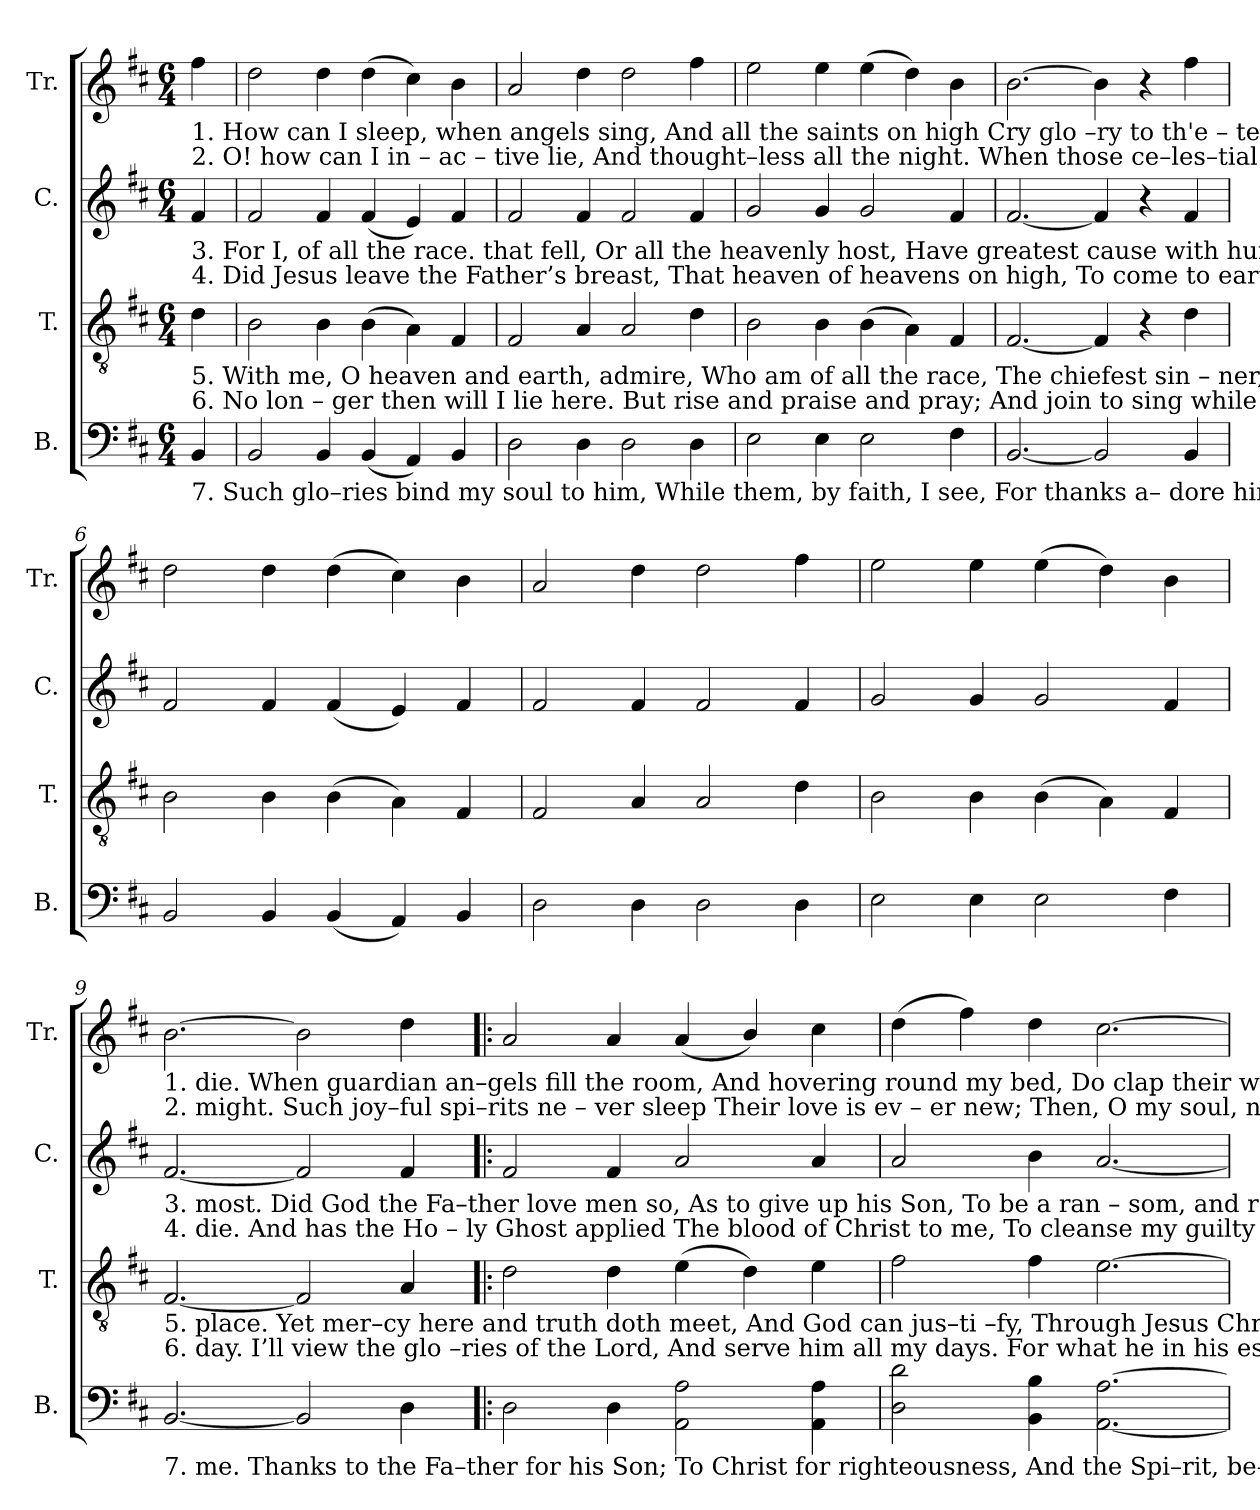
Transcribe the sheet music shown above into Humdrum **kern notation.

**kern	**kern	**kern	**kern
*part4	*part3	*part2	*part1
*staff4	*staff3	*staff2	*staff1
*I"B.	*I"T.	*I"C.	*I"Tr.
*I'B.	*I'T.	*I'C.	*I'Tr.
*clefF4	*clefGv2	*clefG2	*clefG2
*k[f#c#]	*k[f#c#]	*k[f#c#]	*k[f#c#]
*M6/4	*M6/4	*M6/4	*M6/4
*MM180	*MM180	*MM180	*MM180
=1	=1	=1	=1
!	!	!	!LO:TX:b:t=1. How  can  I  sleep, when angels  sing,  And all    the  saints  on   high             Cry glo –ry  to  th'e – ter – nal King,  The Lamb that once did
!	!	!	!LO:TX:b:t=2. O!     how  can  I   in – ac – tive  lie,     And thought–less all the night.         When  those ce–les–tial spirits praise  The Lord with all their
!	!	!LO:TX:b:t=3.    For    I,      of  all   the  race. that  fell,   Or   all    the  heavenly  host,        Have greatest cause with humbler soul   To love and praise him	!
!	!	!LO:TX:b:t=4. Did Jesus leave the Father’s breast,  That heaven of heavens on high,         To come to earth, this world of woe,  For  guil –ty worms  to	!
!	!LO:TX:b:t=5. With me, O heaven and earth, admire,  Who am of  all    the   race,            The  chiefest  sin – ner,  and deserve,  In  hell,  the  hot – test	!	!
!	!LO:TX:b:t=6.  No    lon – ger  then  will   I    lie  here.  But rise and praise and pray;           And  join  to  sing   while  I   en – joy   A  glimpse of heavenly	!	!
!LO:TX:b:t=7. Such  glo–ries  bind  my  soul to him,  While them, by faith, I  see,            For  thanks  a– dore  him, O my soul,  And  for  his  gifts  to	!	!	!
4BB/	4d\	4f#/	4ff#\
=2	=2	=2	=2
2BB/	2B\	2f#/	2dd\
4BB/	4B\	4f#/	4dd\
(4BB/	(4B\	(4f#/	(4dd\
4AA/)	4A\)	4e/)	4cc#\)
4BB/	4F#/	4f#/	4b\
=3	=3	=3	=3
2D\	2F#/	2f#/	2a/
4D\	4A/	4f#/	4dd\
2D\	2A/	2f#/	2dd\
4D\	4d\	4f#/	4ff#\
=4	=4	=4	=4
2E\	2B\	2g/	2ee\
4E\	4B\	4g/	4ee\
2E\	(4B\	2g/	(4ee\
.	4A\)	.	4dd\)
4F#\	4F#/	4f#/	4b\
=5	=5	=5	=5
[2.BB/	[2.F#/	[2.f#/	[2.b\
2BB/]	4F#/]	4f#/]	4b\]
.	4r	4r	4r
4BB/	4d\	4f#/	4ff#\
=6	=6	=6	=6
2BB/	2B\	2f#/	2dd\
4BB/	4B\	4f#/	4dd\
(4BB/	(4B\	(4f#/	(4dd\
4AA/)	4A\)	4e/)	4cc#\)
4BB/	4F#/	4f#/	4b\
=7	=7	=7	=7
2D\	2F#/	2f#/	2a/
4D\	4A/	4f#/	4dd\
2D\	2A/	2f#/	2dd\
4D\	4d\	4f#/	4ff#\
=8	=8	=8	=8
2E\	2B\	2g/	2ee\
4E\	4B\	4g/	4ee\
2E\	(4B\	2g/	(4ee\
.	4A\)	.	4dd\)
4F#\	4F#/	4f#/	4b\
!!LO:LB:g=z
=9	=9	=9	=9
!	!	!	!LO:TX:b:t=1. die.         When  guardian  an–gels   fill     the   room,              And hovering round my bed,               Do   clap their  wings,  in love to him,
!	!	!	!LO:TX:b:t=2. might.     Such   joy–ful    spi–rits   ne  –  ver   sleep                Their   love   is  ev – er     new;              Then, O  my soul,  no  lon – ger   cease
!	!	!LO:TX:b:t=3. most.     Did   God   the  Fa–ther  love   men  so,                      As   to   give  up    his   Son,                 To    be   a   ran – som, and  re–deem	!
!	!	!LO:TX:b:t=4. die.         And   has    the   Ho – ly  Ghost applied                       The blood of Christ to  me,                 To  cleanse  my  guilty  soul from sin,	!
!	!LO:TX:b:t=5. place.        Yet  mer–cy here and truth doth meet,                    And  God  can  jus–ti –fy,             Through Jesus Christ's most precious blood,	!	!
!	!LO:TX:b:t=6. day.            I’ll  view  the  glo –ries  of  the   Lord,                     And serve him all my days.               For  what   he   in   his   es  – sence    is,	!	!
!LO:TX:b:t=7.  me.         Thanks  to  the  Fa–ther  for     his   Son;                   To Christ for righteousness,                And  the  Spi–rit,  be–cause  that  he	!	!	!
[2.BB/	[2.F#/	[2.f#/	[2.b\
2BB/]	2F#/]	2f#/]	2b\]
4D\	4A/	4f#/	4dd\
=10!|:	=10!|:	=10!|:	=10!|:
2D\	2d\	2f#/	2a/
4D\	4d\	4f#/	4a/
2AA\ 2A\	(4e\	2a/	(4a/
.	4d\)	.	4b/)
4AA\ 4A\	4e\	4a/	4cc#\
=11	=11	=11	=11
2D\ 2d\	2f#\	2a/	(4dd\
.	.	.	4ff#\)
4BB\ 4B\	4f#\	4b\	4dd\
[2.AA\ [2.A\	[2.e\	[2.a/	[2.cc#\
=	=	=	=
*-	*-	*-	*-
